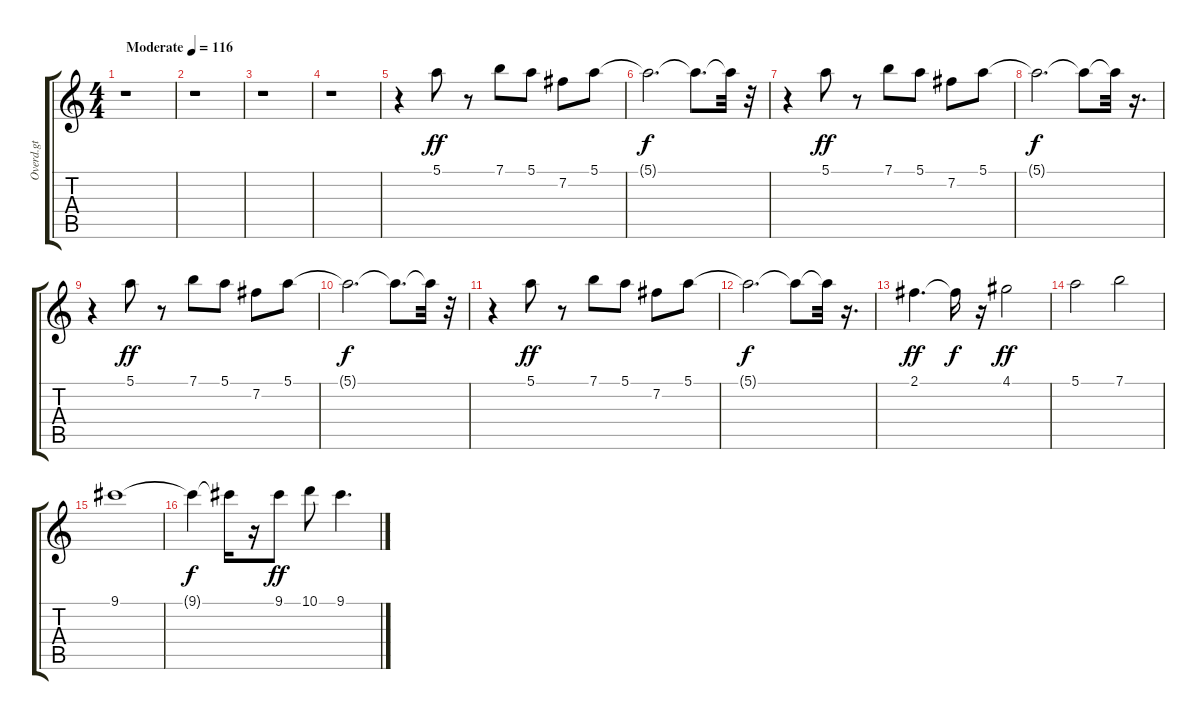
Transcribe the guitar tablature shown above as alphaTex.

\track ("Overd.gt" "Overd.gt") {instrument overdrivenguitar}
\staff {score tabs}
\tuning (E4 B3 G3 D3 A2 E2) {hide}
\ts (4 4)
\tempo (116 "Moderate")
\clef g2
\ks c
r.1{dy ff instrument overdrivenguitar} |
r.1 |
r.1 |
r.1 |
r.4 5.1.8 r.8 7.1.8 5.1.8 7.2.8 5.1.8 |
5.1{t}.2{d dy f} 5.1{t}.8{d} 5.1{t}.32 r.32 |
r.4 5.1.8{dy ff} r.8 7.1.8 5.1.8 7.2.8 5.1.8 |
5.1{t}.2{d dy f} 5.1{t}.8 5.1{t}.32 r.16{d} |
r.4 5.1.8{dy ff} r.8 7.1.8 5.1.8 7.2.8 5.1.8 |
5.1{t}.2{d dy f} 5.1{t}.8{d} 5.1{t}.32 r.32 |
r.4 5.1.8{dy ff} r.8 7.1.8 5.1.8 7.2.8 5.1.8 |
5.1{t}.2{d dy f} 5.1{t}.8 5.1{t}.32 r.16{d} |
2.1.4{d dy ff} 2.1{t}.16{dy f} r.16 4.1.2{dy ff} |
5.1.2 7.1.2 |
9.1.1 |
9.1{t}.4{dy f} 9.1{t}.16 r.16 9.1.8{dy ff} 10.1.8 9.1.4{d}
